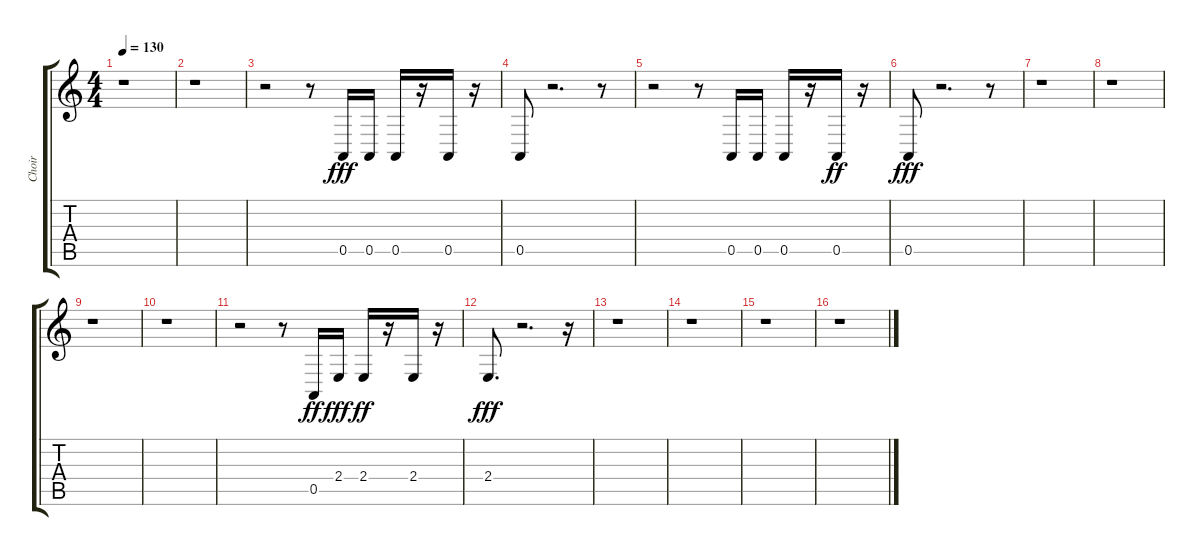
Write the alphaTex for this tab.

\track ("Choir" "Choir") {instrument voiceoohs}
\staff {score tabs}
\tuning (E4 B3 G3 D3 A2 E2) {hide}
\ts (4 4)
\tempo 130
\clef g2
\ks c
r.1{dy fff} |
r.1 |
r.2 r.8 0.5.16 0.5.16 0.5.16 r.16 0.5.16 r.16 |
0.5.8 r.2{d} r.8 |
r.2 r.8 0.5.16 0.5.16 0.5.16 r.16 0.5.16{dy ff} r.16 |
0.5.8{dy fff} r.2{d} r.8 |
r.1 |
r.1 |
r.1 |
r.1 |
r.2 r.8 0.5.16{dy ff} 2.4.16{dy fff} 2.4.16{dy ff} r.16 2.4.16 r.16 |
2.4.8{d dy fff} r.2{d} r.16 |
r.1 |
r.1 |
r.1 |
r.1
